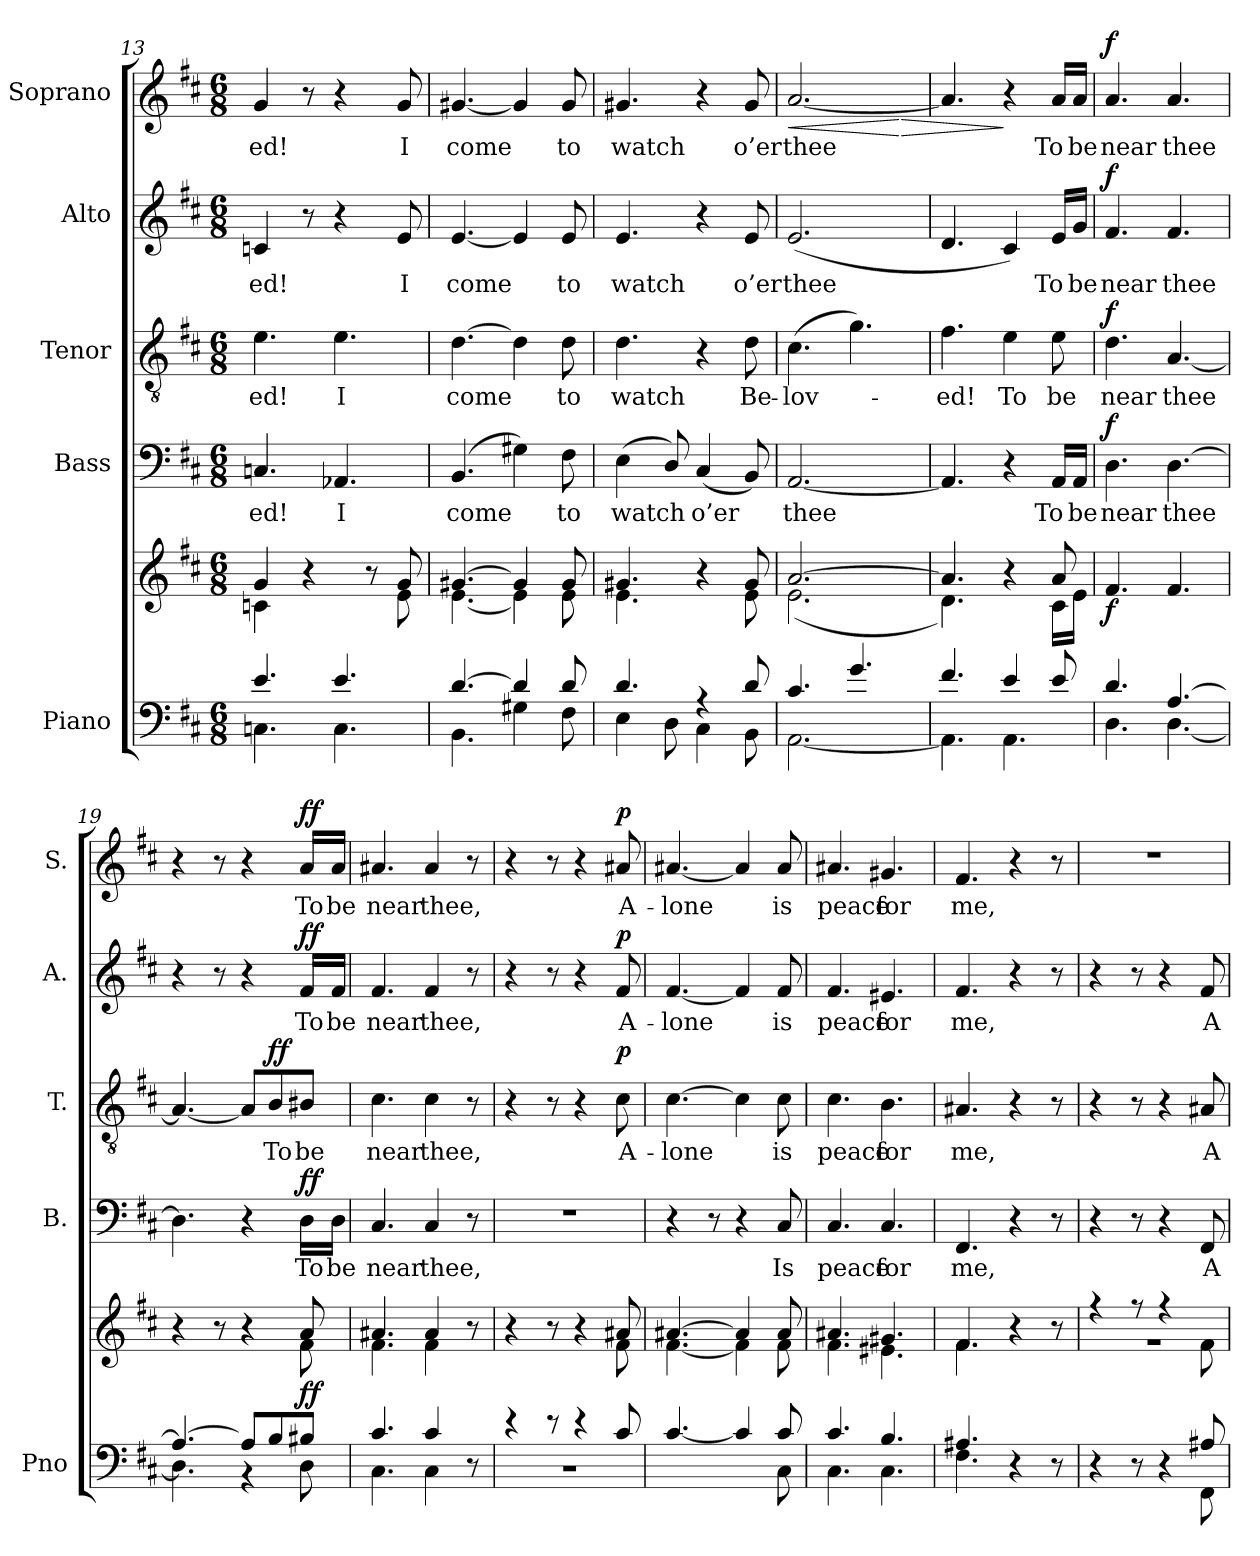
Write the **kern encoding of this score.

**kern	**kern	**dynam	**kern	**text	**dynam	**kern	**text	**dynam	**kern	**text	**dynam	**kern	**text	**dynam
*part5	*part5	*part5	*part4	*part4	*part4	*part3	*part3	*part3	*part2	*part2	*part2	*part1	*part1	*part1
*staff6	*staff5	*staff5/6	*staff4	*staff4	*staff4	*staff3	*staff3	*staff3	*staff2	*staff2	*staff2	*staff1	*staff1	*staff1
*I"Piano	*	*	*I"Bass	*	*	*I"Tenor	*	*	*I"Alto	*	*	*I"Soprano	*	*
*I'Pno	*	*	*I'B.	*	*	*I'T.	*	*	*I'A.	*	*	*I'S.	*	*
*clefF4	*clefG2	*	*clefF4	*	*	*clefGv2	*	*	*clefG2	*	*	*clefG2	*	*
*k[f#c#]	*k[f#c#]	*	*k[f#c#]	*	*	*k[f#c#]	*	*	*k[f#c#]	*	*	*k[f#c#]	*	*
*M6/8	*M6/8	*	*M6/8	*	*	*M6/8	*	*	*M6/8	*	*	*M6/8	*	*
=13	=13	=13	=13	=13	=13	=13	=13	=13	=13	=13	=13	=13	=13	=13
*^	*^	*	*	*	*	*	*	*	*	*	*	*	*	*
!	!	!	!	!	!	!LO:LY:b	!	!	!LO:LY:b	!	!	!LO:LY:b	!	!	!LO:LY:b	!
4.e/	4.Cn\	4g/	4cn\	.	4.Cn/	-ed!	.	4.e\	-ed!	.	4cn/	-ed!	.	4g/	-ed!	.
.	.	4r	4ryy	.	.	.	.	.	.	.	8r	.	.	8r	.	.
!	!	!	!	!	!	!LO:LY:b	!	!	!LO:LY:b	!	!	!	!	!	!	!
4.e/	4.C\	.	.	.	4.AA-X/	I	.	4.e\	I	.	4r	.	.	4r	.	.
.	.	8r	8ryy	.	.	.	.	.	.	.	.	.	.	.	.	.
!	!	!	!	!	!	!	!	!	!	!	!	!LO:LY:b	!	!	!LO:LY:b	!
.	.	8g/	8e\	.	.	.	.	.	.	.	8e/	I	.	8g/	I	.
!!LO:LB:g=z
=14	=14	=14	=14	=14	=14	=14	=14	=14	=14	=14	=14	=14	=14	=14	=14	=14
!	!	!	!	!	!	!LO:LY:b	!	!	!LO:LY:b	!	!	!LO:LY:b	!	!	!LO:LY:b	!
[4.d/	4.BB\	[4.g#X/	[4.e\	.	(>4.BB/	come	.	[4.d\	come	.	[4.e/	come	.	[4.g#X/	come	.
4d/]	4G#X\	4g#/]	4e\]	.	4G#X\)	.	.	4d\]	.	.	4e/]	.	.	4g#/]	.	.
!	!	!	!	!	!	!LO:LY:b	!	!	!LO:LY:b	!	!	!LO:LY:b	!	!	!LO:LY:b	!
8d/	8F#\	8g#/	8e\	.	8F#\	to	.	8d\	to	.	8e/	to	.	8g#/	to	.
=15	=15	=15	=15	=15	=15	=15	=15	=15	=15	=15	=15	=15	=15	=15	=15	=15
!	!	!	!	!	!	!LO:LY:b	!	!	!LO:LY:b	!	!	!LO:LY:b	!	!	!LO:LY:b	!
4.d/	4E\	4.g#X/	4.e\	.	(>4E\	watch	.	4.d\	watch	.	4.e/	watch	.	4.g#X/	watch	.
.	8D\	.	.	.	8D/)	.	.	.	.	.	.	.	.	.	.	.
!	!	!	!	!	!	!LO:LY:b	!	!	!	!	!	!	!	!	!	!
4rA	4C#\	4r	4ryy	.	(<4C#/	o’er	.	4r	.	.	4r	.	.	4r	.	.
!	!	!	!	!	!	!	!	!	!LO:LY:b	!	!	!LO:LY:b	!	!	!LO:LY:b	!
8d/	8BB\	8g#/	8e\	.	8BB/)	.	.	8d\	Be-	.	8e/	o’er	.	8g#/	o’er	.
=16	=16	=16	=16	=16	=16	=16	=16	=16	=16	=16	=16	=16	=16	=16	=16	=16
!	!	!	!	!	!	!LO:LY:b	!	!	!LO:LY:b	!	!	!LO:LY:b	!	!	!LO:LY:b	!LO:HP:b
*	*	*	*	*	*	*	*	*	*	*	*	*	*	*^	*	*
4.c#/	[2.AA\	[2.a/	(<2.e\	.	[2.AA/	thee	.	(>4.c#\	-lov-	.	(>2.e/	thee	.	[2.a/	4.ryy	-thee	<
4.g/	.	.	.	.	.	.	.	4.g\)	.	.	.	.	.	.	4ryy	.	.
!	!	!	!	!	!	!	!	!	!	!	!	!	!	!	!	!	!LO:HP:n=1:b
.	.	.	.	.	.	.	.	.	.	.	.	.	.	.	8ryy	.	[ >
=17	=17	=17	=17	=17	=17	=17	=17	=17	=17	=17	=17	=17	=17	=17	=17	=17	=17
!	!	!	!	!	!	!	!	!	!LO:LY:b	!	!	!	!	!	!	!	!
*	*	*	*	*	*	*	*	*	*	*	*	*	*	*v	*v	*	*
4.f#/	4.AA\]	4.a/]	4.d\)	.	4.AA/]	.	.	4.f#\	-ed!	.	4.d/	.	.	4.a/]	.	.
!	!	!	!	!	!	!	!	!	!LO:LY:b	!	!	!	!	!	!	!
4e/	4.AA\	4r	4ryy	.	4r	.	.	4e\	To	.	4c#/)	.	.	4r	.	]
!	!	!	!	!	!	!LO:LY:b	!	!	!LO:LY:b	!	!	!LO:LY:b	!	!	!LO:LY:b	!
8e/	.	8a/	16c#\LL	.	16AA/LL	To	.	8e\	be	.	16e/LL	To	.	16a/LL	To	.
!	!	!	!	!	!	!LO:LY:b	!	!	!	!	!	!LO:LY:b	!	!	!LO:LY:b	!
.	.	.	16e\JJ	.	16AA/JJ	be	.	.	.	.	16g/JJ	be	.	16a/JJ	be	.
=18	=18	=18	=18	=18	=18	=18	=18	=18	=18	=18	=18	=18	=18	=18	=18	=18
!	!	!	!	!LO:DY:b	!	!LO:LY:b	!LO:DY:a	!	!LO:LY:b	!LO:DY:a	!	!LO:LY:b	!LO:DY:a	!	!LO:LY:b	!LO:DY:a
*	*	*v	*v	*	*	*	*	*	*	*	*	*	*	*	*	*
4.d/	4.D\	4.f#/	f	4.D\	near	f	4.d\	near	f	4.f#/	near	f	4.a/	near	f
!	!	!	!	!	!LO:LY:b	!	!	!LO:LY:b	!	!	!LO:LY:b	!	!	!LO:LY:b	!
[4.A/	[4.D\	4.f#/	.	[4.D\	thee	.	[4.A/	thee	.	4.f#/	thee	.	4.a/	thee	.
!!LO:LB:g=z
=19	=19	=19	=19	=19	=19	=19	=19	=19	=19	=19	=19	=19	=19	=19	=19
*	*	*^	*	*	*	*	*	*	*	*	*	*	*	*	*
4.A/_	4.D\]	4r	4ryy	.	4.D\]	.	.	4.A/_	.	.	4r	.	.	4r	.	.
.	.	8r	8ryy	.	.	.	.	.	.	.	8r	.	.	8r	.	.
8A/L]	4r	4r	4ryy	.	4r	.	.	8A/L]	.	.	4r	.	.	4r	.	.
!	!	!	!	!	!	!	!	!	!LO:LY:b	!LO:DY:a	!	!	!	!	!	!
8B/	.	.	.	.	.	.	.	8B/	To	ff	.	.	.	.	.	.
!	!	!	!	!LO:DY:b	!	!LO:LY:b	!LO:DY:a	!	!LO:LY:b	!	!	!LO:LY:b	!LO:DY:a	!	!LO:LY:b	!LO:DY:a
8B#X/J	8D\	8a/	8f#\	ff	16D\LL	To	ff	8B#X/J	be	.	16f#/LL	To	ff	16a/LL	To	ff
!	!	!	!	!	!	!LO:LY:b	!	!	!	!	!	!LO:LY:b	!	!	!LO:LY:b	!
.	.	.	.	.	16D\JJ	be	.	.	.	.	16f#/JJ	be	.	16a/JJ	be	.
=20	=20	=20	=20	=20	=20	=20	=20	=20	=20	=20	=20	=20	=20	=20	=20	=20
!	!	!	!	!	!	!LO:LY:b	!	!	!LO:LY:b	!	!	!LO:LY:b	!	!	!LO:LY:b	!
4.c#/	4.C#\	4.a#X/	4.f#\	.	4.C#/	near	.	4.c#\	near	.	4.f#/	near	.	4.a#X/	near	.
!	!	!	!	!	!	!LO:LY:b	!	!	!LO:LY:b	!	!	!LO:LY:b	!	!	!LO:LY:b	!
4c#/	4C#\	4a#/	4f#\	.	4C#/	thee,	.	4c#\	thee,	.	4f#/	thee,	.	4a#/	thee,	.
8r	8ryy	8r	8ryy	.	8r	.	.	8r	.	.	8r	.	.	8r	.	.
=21	=21	=21	=21	=21	=21	=21	=21	=21	=21	=21	=21	=21	=21	=21	=21	=21
4r	2.r	4r	4ryy	.	2.r	.	.	4r	.	.	4r	.	.	4r	.	.
8r	.	8r	8ryy	.	.	.	.	8r	.	.	8r	.	.	8r	.	.
4r	.	4r	4ryy	.	.	.	.	4r	.	.	4r	.	.	4r	.	.
!	!	!	!	!	!	!	!	!	!LO:LY:b	!LO:DY:a	!	!LO:LY:b	!LO:DY:a	!	!LO:LY:b	!LO:DY:a
8c#/	.	8a#X/	8f#\	.	.	.	.	8c#\	A-	p	8f#/	A-	p	8a#X/	A-	p
=22	=22	=22	=22	=22	=22	=22	=22	=22	=22	=22	=22	=22	=22	=22	=22	=22
!	!	!	!	!	!	!	!	!	!LO:LY:b	!	!	!LO:LY:b	!	!	!LO:LY:b	!
[4.c#/	4ryy	[4.a#X/	[4.f#\	.	4r	.	.	[4.c#\	-lone	.	[4.f#/	-lone	.	[4.a#X/	-lone	.
.	8rFyy	.	.	.	8r	.	.	.	.	.	.	.	.	.	.	.
4c#/]	4ryy	4a#/]	4f#\]	.	4r	.	.	4c#\]	.	.	4f#/]	.	.	4a#/]	.	.
!	!	!	!	!	!	!LO:LY:b	!	!	!LO:LY:b	!	!	!LO:LY:b	!	!	!LO:LY:b	!
8c#/	8C#\	8a#/	8f#\	.	8C#/	Is	.	8c#\	is	.	8f#/	is	.	8a#/	is	.
=23	=23	=23	=23	=23	=23	=23	=23	=23	=23	=23	=23	=23	=23	=23	=23	=23
!	!	!	!	!	!	!LO:LY:b	!	!	!LO:LY:b	!	!	!LO:LY:b	!	!	!LO:LY:b	!
4.c#/	4.C#\	4.a#X/	4.f#\	.	4.C#/	peace	.	4.c#\	peace	.	4.f#/	peace	.	4.a#X/	peace	.
!	!	!	!	!	!	!LO:LY:b	!	!	!LO:LY:b	!	!	!LO:LY:b	!	!	!LO:LY:b	!
4.B/	4.C#\	4.g#X/	4.e#X\	.	4.C#/	for	.	4.B\	for	.	4.e#X/	for	.	4.g#X/	for	.
!!LO:PB:g=z
=24	=24	=24	=24	=24	=24	=24	=24	=24	=24	=24	=24	=24	=24	=24	=24	=24
!	!	!	!	!	!	!LO:LY:b	!	!	!LO:LY:b	!	!	!LO:LY:b	!	!	!LO:LY:b	!
4.A#X/	4.F#\	4.f#/	4.f#\	.	4.FF#/	me,	.	4.A#X/	me,	.	4.f#/	me,	.	4.f#/	me,	.
4r	4ryy	4r	4ryy	.	4r	.	.	4r	.	.	4r	.	.	4r	.	.
8r	8ryy	8r	8ryy	.	8r	.	.	8r	.	.	8r	.	.	8r	.	.
=25	=25	=25	=25	=25	=25	=25	=25	=25	=25	=25	=25	=25	=25	=25	=25	=25
4r	4ryy	2.rg	4rff	.	4r	.	.	4r	.	.	4r	.	.	2.r	.	.
8r	8ryy	.	8rff	.	8r	.	.	8r	.	.	8r	.	.	.	.	.
4r	4ryy	.	4rff	.	4r	.	.	4r	.	.	4r	.	.	.	.	.
!	!	!	!	!	!	!LO:LY:b	!	!	!LO:LY:b	!	!	!LO:LY:b	!	!	!	!
8A#X/	8FF#\	.	8f#\	.	8FF#/	A-	.	8A#X/	A-	.	8f#/	A-	.	.	.	.
*v	*v	*	*	*	*	*	*	*	*	*	*	*	*	*	*	*
*	*v	*v	*	*	*	*	*	*	*	*	*	*	*	*	*
=	=	=	=	=	=	=	=	=	=	=	=	=	=	=
*-	*-	*-	*-	*-	*-	*-	*-	*-	*-	*-	*-	*-	*-	*-
